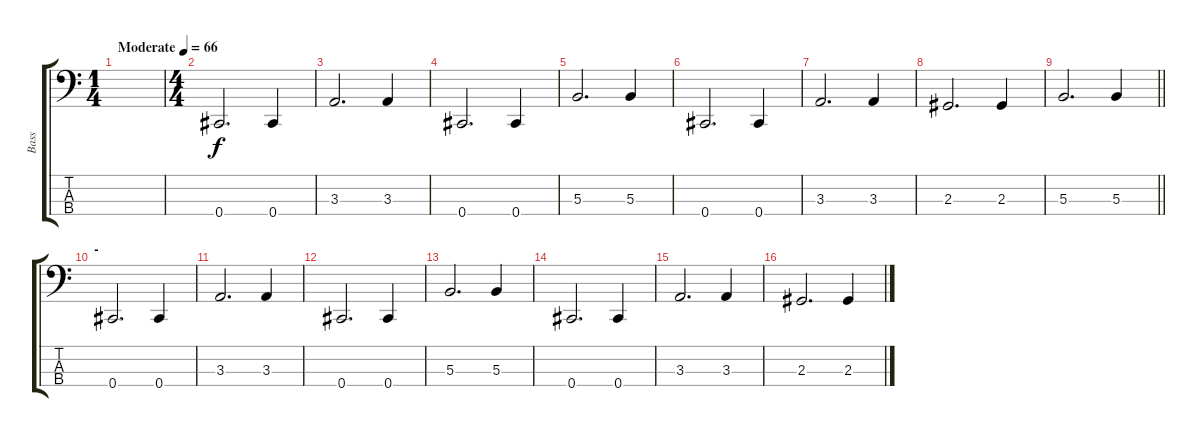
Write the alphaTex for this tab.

\track ("Bass" "Bass") {instrument electricbasspick}
\staff {score tabs}
\tuning (E2 B1 Gb1 Db1) {hide}
\ts (1 4)
\tempo (66 "Moderate")
\clef f4
\ks c
|
\ts (4 4)
0.4.2{d} 0.4.4 |
3.3.2{d} 3.3.4 |
0.4.2{d} 0.4.4 |
5.3.2{d} 5.3.4 |
0.4.2{d} 0.4.4 |
3.3.2{d} 3.3.4 |
2.3.2{d} 2.3.4 |
\barLineRight lightlight
5.3.2{d} 5.3.4 |
\section ("" "-")
0.4.2{d} 0.4.4 |
3.3.2{d} 3.3.4 |
0.4.2{d} 0.4.4 |
5.3.2{d} 5.3.4 |
0.4.2{d} 0.4.4 |
3.3.2{d} 3.3.4 |
2.3.2{d} 2.3.4
